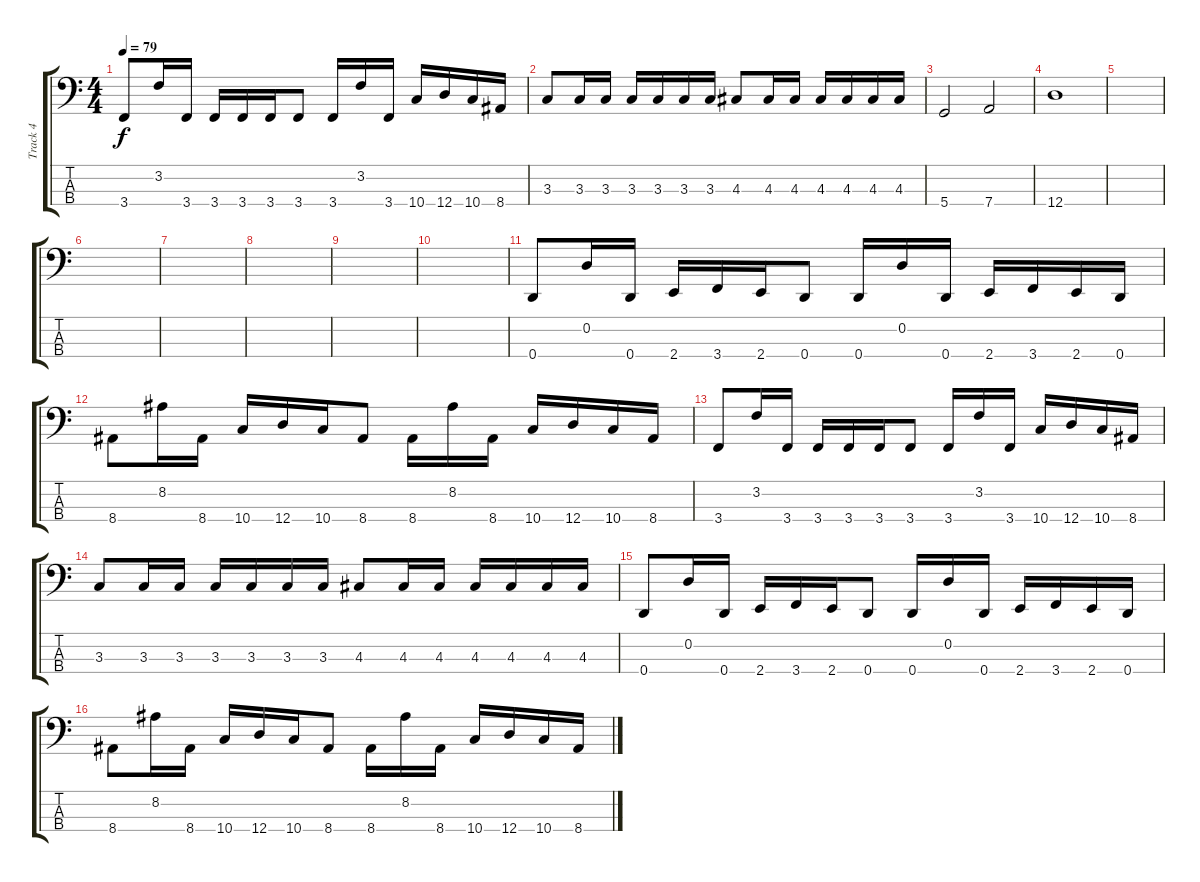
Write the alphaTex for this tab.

\track ("Track 4" "Track 4") {instrument electricbassfinger}
\staff {score tabs}
\tuning (G2 D2 A1 D1) {hide}
\ts (4 4)
\tempo 79
\clef f4
\ks c
3.4.8{dy f} 3.2.16 3.4.16 3.4.16 3.4.16 3.4.16 3.4.8 3.4.16 3.2.16 3.4.16 10.4.16 12.4.16 10.4.16 8.4.16 |
3.3.8 3.3.16 3.3.16 3.3.16 3.3.16 3.3.16 3.3.16 4.3.8 4.3.16 4.3.16 4.3.16 4.3.16 4.3.16 4.3.16 |
5.4.2 7.4.2 |
12.4.1 |
|
|
|
|
|
|
0.4.8 0.2.16 0.4.16 2.4.16 3.4.16 2.4.16 0.4.8 0.4.16 0.2.16 0.4.16 2.4.16 3.4.16 2.4.16 0.4.16 |
8.4.8 8.2.16 8.4.16 10.4.16 12.4.16 10.4.16 8.4.8 8.4.16 8.2.16 8.4.16 10.4.16 12.4.16 10.4.16 8.4.16 |
3.4.8 3.2.16 3.4.16 3.4.16 3.4.16 3.4.16 3.4.8 3.4.16 3.2.16 3.4.16 10.4.16 12.4.16 10.4.16 8.4.16 |
3.3.8 3.3.16 3.3.16 3.3.16 3.3.16 3.3.16 3.3.16 4.3.8 4.3.16 4.3.16 4.3.16 4.3.16 4.3.16 4.3.16 |
0.4.8 0.2.16 0.4.16 2.4.16 3.4.16 2.4.16 0.4.8 0.4.16 0.2.16 0.4.16 2.4.16 3.4.16 2.4.16 0.4.16 |
8.4.8 8.2.16 8.4.16 10.4.16 12.4.16 10.4.16 8.4.8 8.4.16 8.2.16 8.4.16 10.4.16 12.4.16 10.4.16 8.4.16
